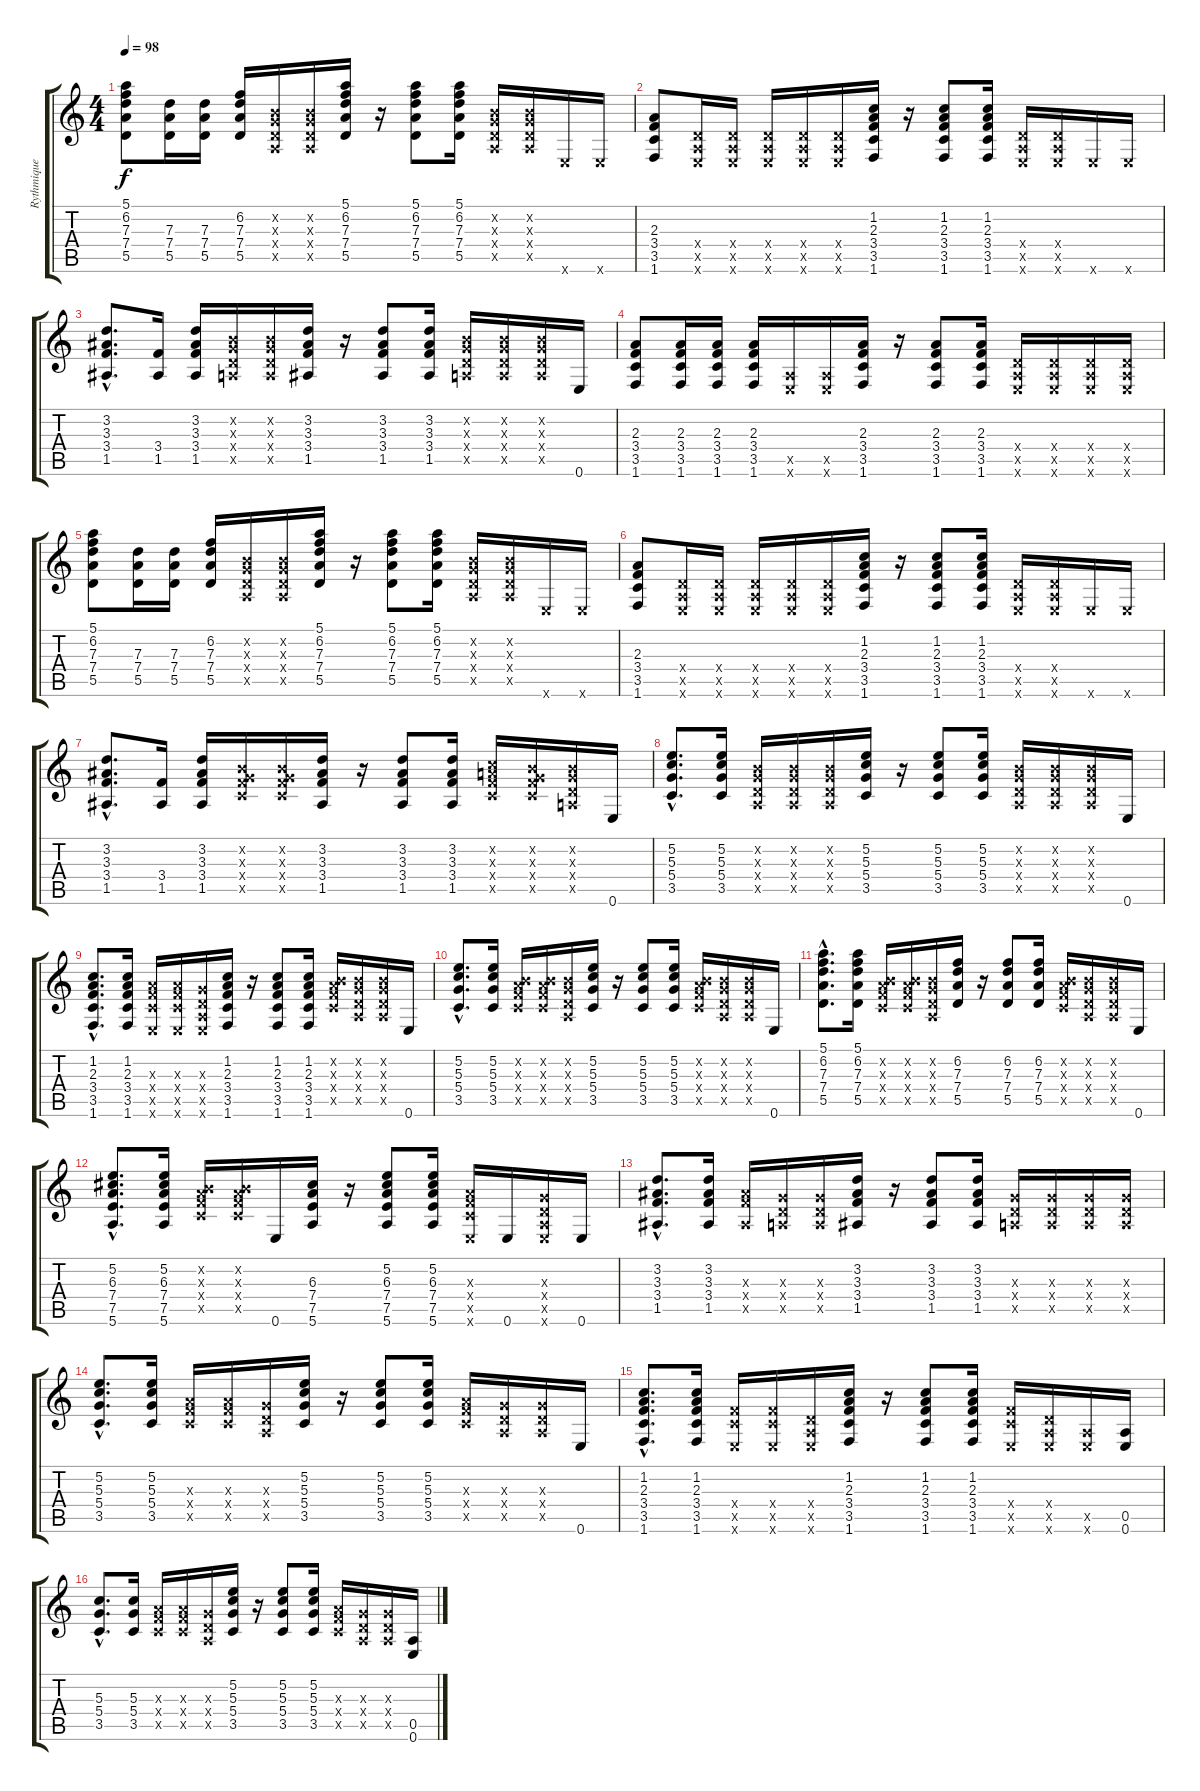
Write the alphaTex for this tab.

\track ("Rythmique" "Rythmique") {instrument acousticguitarnylon}
\staff {score tabs}
\tuning (E4 B3 G3 D3 A2 E2) {hide}
\ts (4 4)
\tempo 98
\clef g2
\ks c
(5.1 6.2 7.3 7.4 5.5).8{dy f} (7.3 7.4 5.5).16 (7.3 7.4 5.5).16 (6.2 7.3 7.4 5.5).16 (0.2{x} 0.3{x} 0.4{x} 0.5{x}).16 (0.2{x} 0.3{x} 0.4{x} 0.5{x}).16 (5.1 6.2 7.3 7.4 5.5).16 r.16 (5.1 6.2 7.3 7.4 5.5).8 (5.1 6.2 7.3 7.4 5.5).16 (0.2{x} 0.3{x} 0.4{x} 0.5{x}).16 (0.2{x} 0.3{x} 0.4{x} 0.5{x}).16 0.6{x}.16 0.6{x}.16 |
(2.3 3.4 3.5 1.6).8 (0.4{x} 0.5{x} 0.6{x}).16 (0.4{x} 0.5{x} 0.6{x}).16 (0.4{x} 0.5{x} 0.6{x}).16 (0.4{x} 0.5{x} 0.6{x}).16 (0.4{x} 0.5{x} 0.6{x}).16 (1.2 2.3 3.4 3.5 1.6).16 r.16 (1.2 2.3 3.4 3.5 1.6).8 (1.2 2.3 3.4 3.5 1.6).16 (0.4{x} 0.5{x} 0.6{x}).16 (0.4{x} 0.5{x} 0.6{x}).16 0.6{x}.16 0.6{x}.16 |
(3.2{hac} 3.3{hac} 3.4{hac} 1.5{hac}).8{d} (3.4 1.5).16 (3.2 3.3 3.4 1.5).16 (0.2{x} 0.3{x} 0.4{x} 0.5{x}).16 (0.2{x} 0.3{x} 0.4{x} 0.5{x}).16 (3.2 3.3 3.4 1.5).16 r.16 (3.2 3.3 3.4 1.5).8 (3.2 3.3 3.4 1.5).16 (0.2{x} 0.3{x} 0.4{x} 0.5{x}).16 (0.2{x} 0.3{x} 0.4{x} 0.5{x}).16 (0.2{x} 0.3{x} 0.4{x} 0.5{x}).16 0.6.16 |
(2.3 3.4 3.5 1.6).8 (2.3 3.4 3.5 1.6).16 (2.3 3.4 3.5 1.6).16 (2.3 3.4 3.5 1.6).16 (0.5{x} 0.6{x}).16 (0.5{x} 0.6{x}).16 (2.3 3.4 3.5 1.6).16 r.16 (2.3 3.4 3.5 1.6).8 (2.3 3.4 3.5 1.6).16 (0.4{x} 0.5{x} 0.6{x}).16 (0.4{x} 0.5{x} 0.6{x}).16 (0.4{x} 0.5{x} 0.6{x}).16 (0.4{x} 0.5{x} 0.6{x}).16 |
(5.1 6.2 7.3 7.4 5.5).8 (7.3 7.4 5.5).16 (7.3 7.4 5.5).16 (6.2 7.3 7.4 5.5).16 (0.2{x} 0.3{x} 0.4{x} 0.5{x}).16 (0.2{x} 0.3{x} 0.4{x} 0.5{x}).16 (5.1 6.2 7.3 7.4 5.5).16 r.16 (5.1 6.2 7.3 7.4 5.5).8 (5.1 6.2 7.3 7.4 5.5).16 (0.2{x} 0.3{x} 0.4{x} 0.5{x}).16 (0.2{x} 0.3{x} 0.4{x} 0.5{x}).16 0.6{x}.16 0.6{x}.16 |
(2.3 3.4 3.5 1.6).8 (0.4{x} 0.5{x} 0.6{x}).16 (0.4{x} 0.5{x} 0.6{x}).16 (0.4{x} 0.5{x} 0.6{x}).16 (0.4{x} 0.5{x} 0.6{x}).16 (0.4{x} 0.5{x} 0.6{x}).16 (1.2 2.3 3.4 3.5 1.6).16 r.16 (1.2 2.3 3.4 3.5 1.6).8 (1.2 2.3 3.4 3.5 1.6).16 (0.4{x} 0.5{x} 0.6{x}).16 (0.4{x} 0.5{x} 0.6{x}).16 0.6{x}.16 0.6{x}.16 |
(3.2{hac} 3.3{hac} 3.4{hac} 1.5{hac}).8{d} (3.4 1.5).16 (3.2 3.3 3.4 1.5).16 (0.2{x} 0.3{x} 3.4{x} 3.5{x}).16 (0.2{x} 0.3{x} 3.4{x} 3.5{x}).16 (3.2 3.3 3.4 1.5).16 r.16 (3.2 3.3 3.4 1.5).8 (3.2 3.3 3.4 1.5).16 (1.2{x} 2.3{x} 3.4{x} 3.5{x}).16 (0.2{x} 0.3{x} 3.4{x} 3.5{x}).16 (0.2{x} 0.3{x} 0.4{x} 0.5{x}).16 0.6.16 |
(5.2{hac} 5.3{hac} 5.4{hac} 3.5{hac}).8{d} (5.2 5.3 5.4 3.5).16 (0.2{x} 0.3{x} 0.4{x} 0.5{x}).16 (0.2{x} 0.3{x} 0.4{x} 0.5{x}).16 (0.2{x} 0.3{x} 0.4{x} 0.5{x}).16 (5.2 5.3 5.4 3.5).16 r.16 (5.2 5.3 5.4 3.5).8 (5.2 5.3 5.4 3.5).16 (0.2{x} 0.3{x} 0.4{x} 0.5{x}).16 (0.2{x} 0.3{x} 0.4{x} 0.5{x}).16 (0.2{x} 0.3{x} 0.4{x} 0.5{x}).16 0.6.16 |
(1.2{hac} 2.3{hac} 3.4{hac} 3.5{hac} 1.6{hac}).8{d} (1.2 2.3 3.4 3.5 1.6).16 (2.3{x} 3.4{x} 3.5{x} 0.6{x}).16 (2.3{x} 3.4{x} 3.5{x} 0.6{x}).16 (0.3{x} 0.4{x} 0.5{x} 0.6{x}).16 (1.2 2.3 3.4 3.5 1.6).16 r.16 (1.2 2.3 3.4 3.5 1.6).8 (1.2 2.3 3.4 3.5 1.6).16 (0.2{x} 2.3{x} 3.4{x} 3.5{x}).16 (0.2{x} 0.3{x} 0.4{x} 0.5{x}).16 (0.2{x} 0.3{x} 0.4{x} 0.5{x}).16 0.6.16 |
(5.2{hac} 5.3{hac} 5.4{hac} 3.5{hac}).8{d} (5.2 5.3 5.4 3.5).16 (0.2{x} 2.3{x} 3.4{x} 3.5{x}).16 (0.2{x} 2.3{x} 3.4{x} 3.5{x}).16 (0.2{x} 0.3{x} 0.4{x} 0.5{x}).16 (5.2 5.3 5.4 3.5).16 r.16 (5.2 5.3 5.4 3.5).8 (5.2 5.3 5.4 3.5).16 (0.2{x} 2.3{x} 3.4{x} 3.5{x}).16 (0.2{x} 0.3{x} 0.4{x} 0.5{x}).16 (0.2{x} 0.3{x} 0.4{x} 0.5{x}).16 0.6.16 |
(5.1{hac} 6.2{hac} 7.3{hac} 7.4{hac} 5.5{hac}).8{d} (5.1 6.2 7.3 7.4 5.5).16 (0.2{x} 2.3{x} 3.4{x} 3.5{x}).16 (0.2{x} 2.3{x} 3.4{x} 3.5{x}).16 (0.2{x} 0.3{x} 0.4{x} 0.5{x}).16 (6.2 7.3 7.4 5.5).16 r.16 (6.2 7.3 7.4 5.5).8 (6.2 7.3 7.4 5.5).16 (0.2{x} 2.3{x} 3.4{x} 3.5{x}).16 (0.2{x} 0.3{x} 0.4{x} 0.5{x}).16 (0.2{x} 0.3{x} 0.4{x} 0.5{x}).16 0.6.16 |
(5.2{hac} 6.3{hac} 7.4{hac} 7.5{hac} 5.6{hac}).8{d} (5.2 6.3 7.4 7.5 5.6).16 (0.2{x} 2.3{x} 3.4{x} 3.5{x}).16 (0.2{x} 2.3{x} 3.4{x} 3.5{x}).16 0.6.16 (6.3 7.4 7.5 5.6).16 r.16 (5.2 6.3 7.4 7.5 5.6).8 (5.2 6.3 7.4 7.5 5.6).16 (2.3{x} 3.4{x} 3.5{x} 0.6{x}).16 0.6.16 (0.3{x} 0.4{x} 0.5{x} 0.6{x}).16 0.6.16 |
(3.2{hac} 3.3{hac} 3.4{hac} 1.5{hac}).8{d} (3.2 3.3 3.4 1.5).16 (3.3{x} 3.4{x} 1.5{x}).16 (0.3{x} 0.4{x} 0.5{x}).16 (0.3{x} 0.4{x} 0.5{x}).16 (3.2 3.3 3.4 1.5).16 r.16 (3.2 3.3 3.4 1.5).8 (3.2 3.3 3.4 1.5).16 (0.3{x} 0.4{x} 0.5{x}).16 (0.3{x} 0.4{x} 0.5{x}).16 (0.3{x} 0.4{x} 0.5{x}).16 (0.3{x} 0.4{x} 0.5{x}).16 |
(5.2{hac} 5.3{hac} 5.4{hac} 3.5{hac}).8{d} (5.2 5.3 5.4 3.5).16 (2.3{x} 3.4{x} 3.5{x}).16 (2.3{x} 3.4{x} 3.5{x}).16 (0.3{x} 0.4{x} 0.5{x}).16 (5.2 5.3 5.4 3.5).16 r.16 (5.2 5.3 5.4 3.5).8 (5.2 5.3 5.4 3.5).16 (2.3{x} 3.4{x} 3.5{x}).16 (0.3{x} 0.4{x} 0.5{x}).16 (0.3{x} 0.4{x} 0.5{x}).16 0.6.16 |
(1.2{hac} 2.3{hac} 3.4{hac} 3.5{hac} 1.6{hac}).8{d} (1.2 2.3 3.4 3.5 1.6).16 (3.4{x} 3.5{x} 0.6{x}).16 (3.4{x} 3.5{x} 0.6{x}).16 (0.4{x} 0.5{x} 0.6{x}).16 (1.2 2.3 3.4 3.5 1.6).16 r.16 (1.2 2.3 3.4 3.5 1.6).8 (1.2 2.3 3.4 3.5 1.6).16 (3.4{x} 3.5{x} 0.6{x}).16 (0.4{x} 0.5{x} 0.6{x}).16 (0.5{x} 0.6{x}).16 (0.5 0.6).16 |
(5.3{hac} 5.4{hac} 3.5{hac}).8{d} (5.3 5.4 3.5).16 (2.3{x} 3.4{x} 3.5{x}).16 (2.3{x} 3.4{x} 3.5{x}).16 (0.3{x} 0.4{x} 0.5{x}).16 (5.2 5.3 5.4 3.5).16 r.16 (5.2 5.3 5.4 3.5).8 (5.2 5.3 5.4 3.5).16 (2.3{x} 3.4{x} 3.5{x}).16 (0.3{x} 0.4{x} 0.5{x}).16 (0.3{x} 0.4{x} 0.5{x}).16 (0.5 0.6).16
